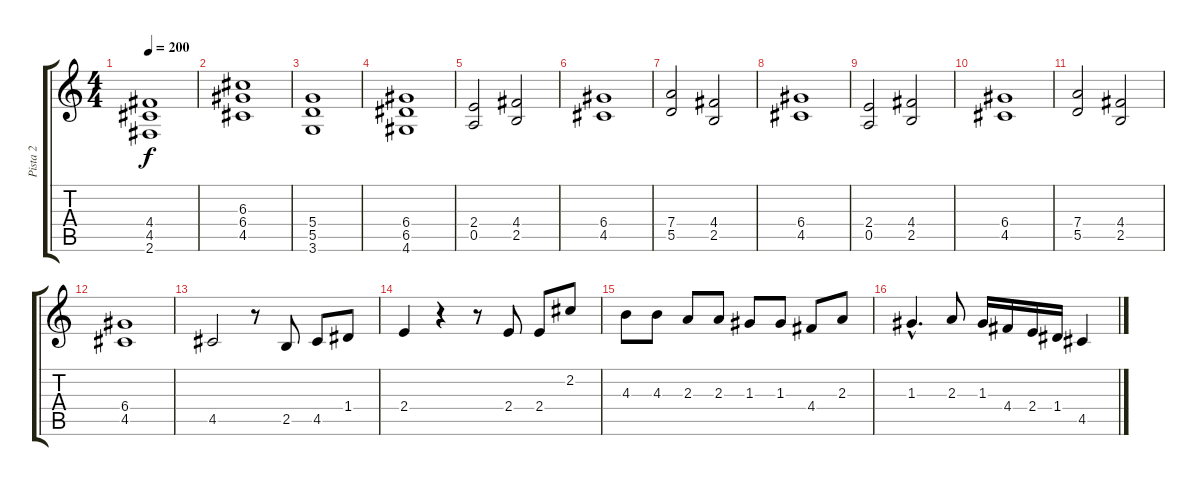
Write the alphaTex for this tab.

\track ("Pista 2" "Pista 2") {instrument overdrivenguitar}
\staff {score tabs}
\tuning (E4 B3 G3 D3 A2 E2) {hide}
\ts (4 4)
\tempo 200
\clef g2
\ks c
(4.4 4.5 2.6).1{dy f} |
(6.3 6.4 4.5).1 |
(5.4 5.5 3.6).1 |
(6.4 6.5 4.6).1 |
(2.4 0.5).2 (4.4 2.5).2 |
(6.4 4.5).1 |
(7.4 5.5).2 (4.4 2.5).2 |
(6.4 4.5).1 |
(2.4 0.5).2 (4.4 2.5).2 |
(6.4 4.5).1 |
(7.4 5.5).2 (4.4 2.5).2 |
(6.4 4.5).1 |
4.5.2 r.8 2.5.8 4.5.8 1.4.8 |
2.4.4 r.4 r.8 2.4.8 2.4.8 2.2.8 |
4.3.8 4.3.8 2.3.8 2.3.8 1.3.8 1.3.8 4.4.8 2.3.8 |
1.3{hac}.4{d} 2.3.8 1.3.16 4.4.16 2.4.16 1.4.16 4.5.4
